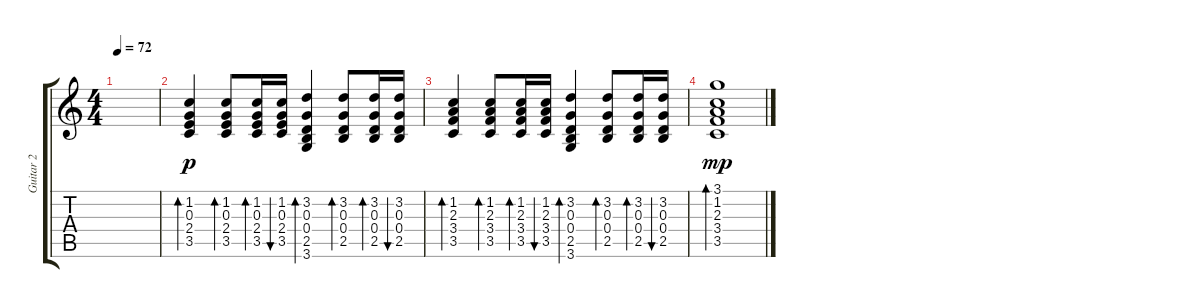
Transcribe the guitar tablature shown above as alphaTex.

\track ("Guitar 2" "Guitar 2") {instrument electricguitarclean}
\staff {score tabs}
\tuning (E4 B3 G3 D3 A2 E2) {hide}
\ts (4 4)
\tempo 72
\clef g2
\ks c
|
(1.2 0.3 2.4 3.5).4{bd 30 dy p} (1.2 0.3 2.4 3.5).8{bd 30} (1.2 0.3 2.4 3.5).16{bd 30} (1.2 0.3 2.4 3.5).16{bu 30} (3.2 0.3 0.4 2.5 3.6).4{bd 30} (3.2 0.3 0.4 2.5).8{bd 30} (3.2 0.3 0.4 2.5).16{bd 30} (3.2 0.3 0.4 2.5).16{bu 30} |
(1.2 2.3 3.4 3.5).4{bd 30} (1.2 2.3 3.4 3.5).8{bd 30} (1.2 2.3 3.4 3.5).16{bd 30} (1.2 2.3 3.4 3.5).16{bu 30} (3.2 0.3 0.4 2.5 3.6).4{bd 30} (3.2 0.3 0.4 2.5).8{bd 30} (3.2 0.3 0.4 2.5).16{bd 30} (3.2 0.3 0.4 2.5).16{bu 30} |
(3.1 1.2 2.3 3.4 3.5).1{bd 240 dy mp}
